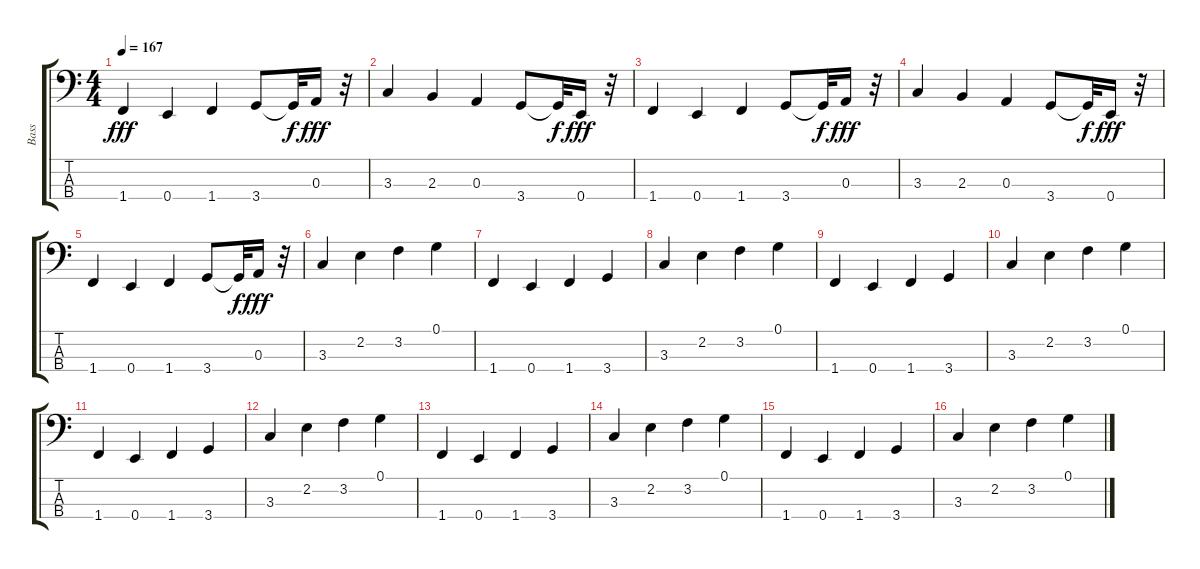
\track ("Bass" "Bass") {instrument slapbass1}
\staff {score tabs}
\tuning (G2 D2 A1 E1) {hide}
\ts (4 4)
\tempo 167
\clef f4
\ks c
1.4.4{dy fff} 0.4.4 1.4.4 3.4.8 3.4{t}.32{dy f} 0.3.16{dy fff} r.32 |
3.3.4 2.3.4 0.3.4 3.4.8 3.4{t}.32{dy f} 0.4.16{dy fff} r.32 |
1.4.4 0.4.4 1.4.4 3.4.8 3.4{t}.32{dy f} 0.3.16{dy fff} r.32 |
3.3.4 2.3.4 0.3.4 3.4.8 3.4{t}.32{dy f} 0.4.16{dy fff} r.32 |
1.4.4 0.4.4 1.4.4 3.4.8 3.4{t}.32{dy f} 0.3.16{dy fff} r.32 |
3.3.4 2.2.4 3.2.4 0.1.4 |
1.4.4 0.4.4 1.4.4 3.4.4 |
3.3.4 2.2.4 3.2.4 0.1.4 |
1.4.4 0.4.4 1.4.4 3.4.4 |
3.3.4 2.2.4 3.2.4 0.1.4 |
1.4.4 0.4.4 1.4.4 3.4.4 |
3.3.4 2.2.4 3.2.4 0.1.4 |
1.4.4 0.4.4 1.4.4 3.4.4 |
3.3.4 2.2.4 3.2.4 0.1.4 |
1.4.4 0.4.4 1.4.4 3.4.4 |
3.3.4 2.2.4 3.2.4 0.1.4
